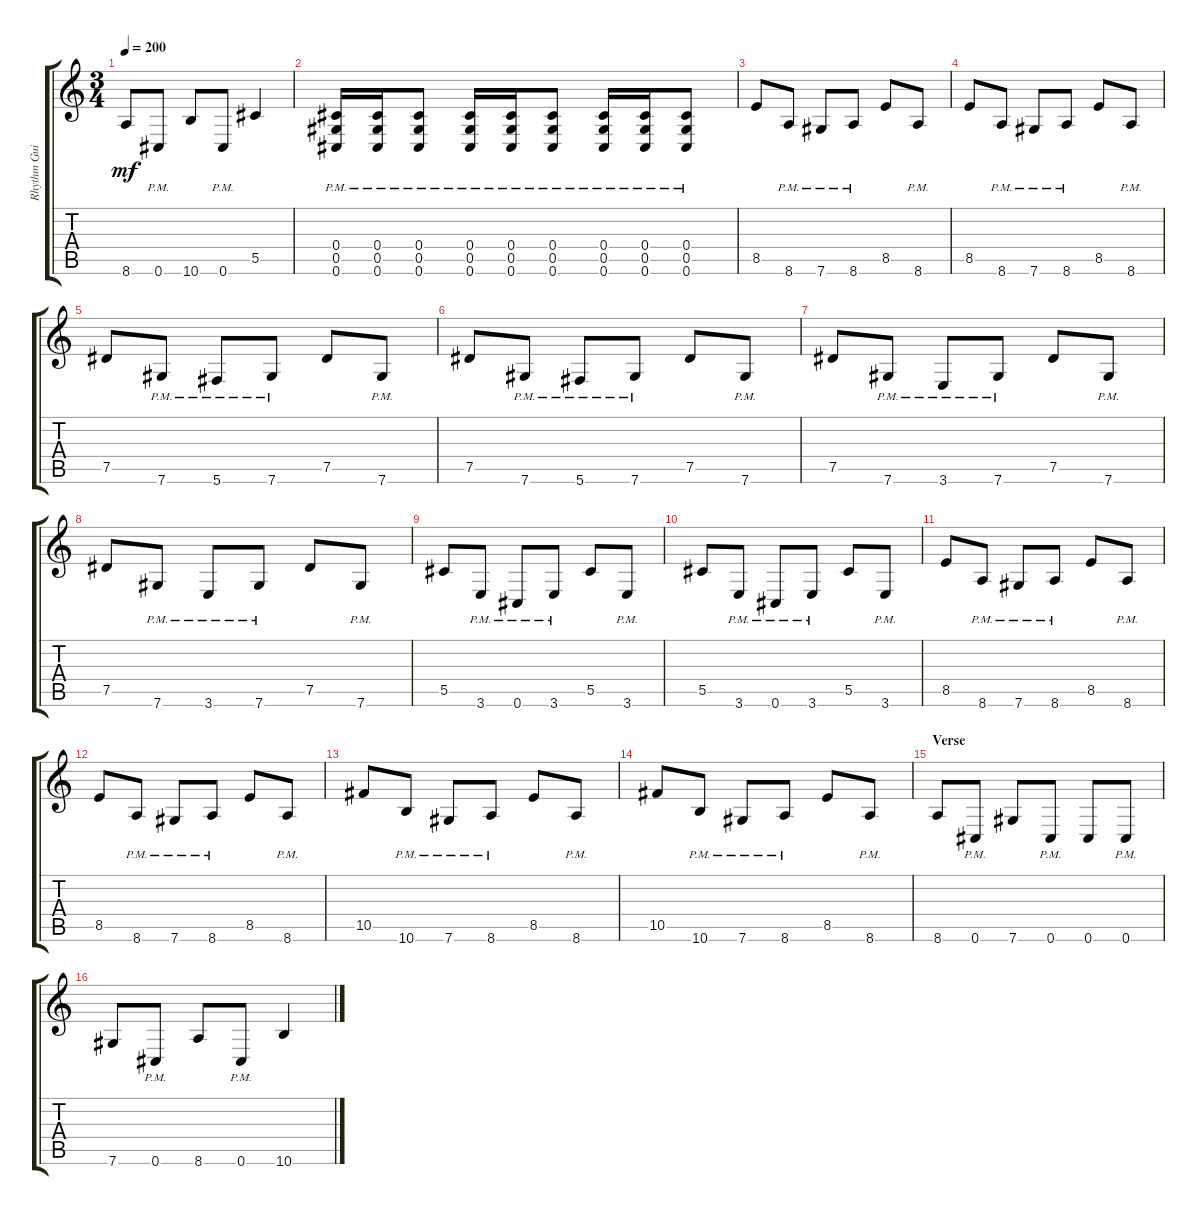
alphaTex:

\track ("Rhythm Guitar" "Rhythm Gui") {instrument distortionguitar}
\staff {score tabs}
\tuning (Eb4 Bb3 Gb3 Db3 Ab2 Db2) {hide}
\ts (3 4)
\tempo 200
\clef g2
\ks c
8.6.8{dy mf} 0.6{pm}.8 10.6.8 0.6{pm}.8 5.5.4 |
(0.4{pm} 0.5{pm} 0.6{pm}).16 (0.4{pm} 0.5{pm} 0.6{pm}).16 (0.4{pm} 0.5{pm} 0.6{pm}).8 (0.4{pm} 0.5{pm} 0.6{pm}).16 (0.4{pm} 0.5{pm} 0.6{pm}).16 (0.4{pm} 0.5{pm} 0.6{pm}).8 (0.4{pm} 0.5{pm} 0.6{pm}).16 (0.4{pm} 0.5{pm} 0.6{pm}).16 (0.4{pm} 0.5{pm} 0.6{pm}).8 |
8.5.8 8.6{pm}.8 7.6{pm}.8 8.6{pm}.8 8.5.8 8.6{pm}.8 |
8.5.8 8.6{pm}.8 7.6{pm}.8 8.6{pm}.8 8.5.8 8.6{pm}.8 |
7.5.8 7.6{pm}.8 5.6{pm}.8 7.6{pm}.8 7.5.8 7.6{pm}.8 |
7.5.8 7.6{pm}.8 5.6{pm}.8 7.6{pm}.8 7.5.8 7.6{pm}.8 |
7.5.8 7.6{pm}.8 3.6{pm}.8 7.6{pm}.8 7.5.8 7.6{pm}.8 |
7.5.8 7.6{pm}.8 3.6{pm}.8 7.6{pm}.8 7.5.8 7.6{pm}.8 |
5.5.8 3.6{pm}.8 0.6{pm}.8 3.6{pm}.8 5.5.8 3.6{pm}.8 |
5.5.8 3.6{pm}.8 0.6{pm}.8 3.6{pm}.8 5.5.8 3.6{pm}.8 |
8.5.8 8.6{pm}.8 7.6{pm}.8 8.6{pm}.8 8.5.8 8.6{pm}.8 |
8.5.8 8.6{pm}.8 7.6{pm}.8 8.6{pm}.8 8.5.8 8.6{pm}.8 |
10.5.8 10.6{pm}.8 7.6{pm}.8 8.6{pm}.8 8.5.8 8.6{pm}.8 |
10.5.8 10.6{pm}.8 7.6{pm}.8 8.6{pm}.8 8.5.8 8.6{pm}.8 |
\section ("" "Verse")
8.6.8 0.6{pm}.8 7.6.8 0.6{pm}.8 0.6.8 0.6{pm}.8 |
7.6.8 0.6{pm}.8 8.6.8 0.6{pm}.8 10.6.4
